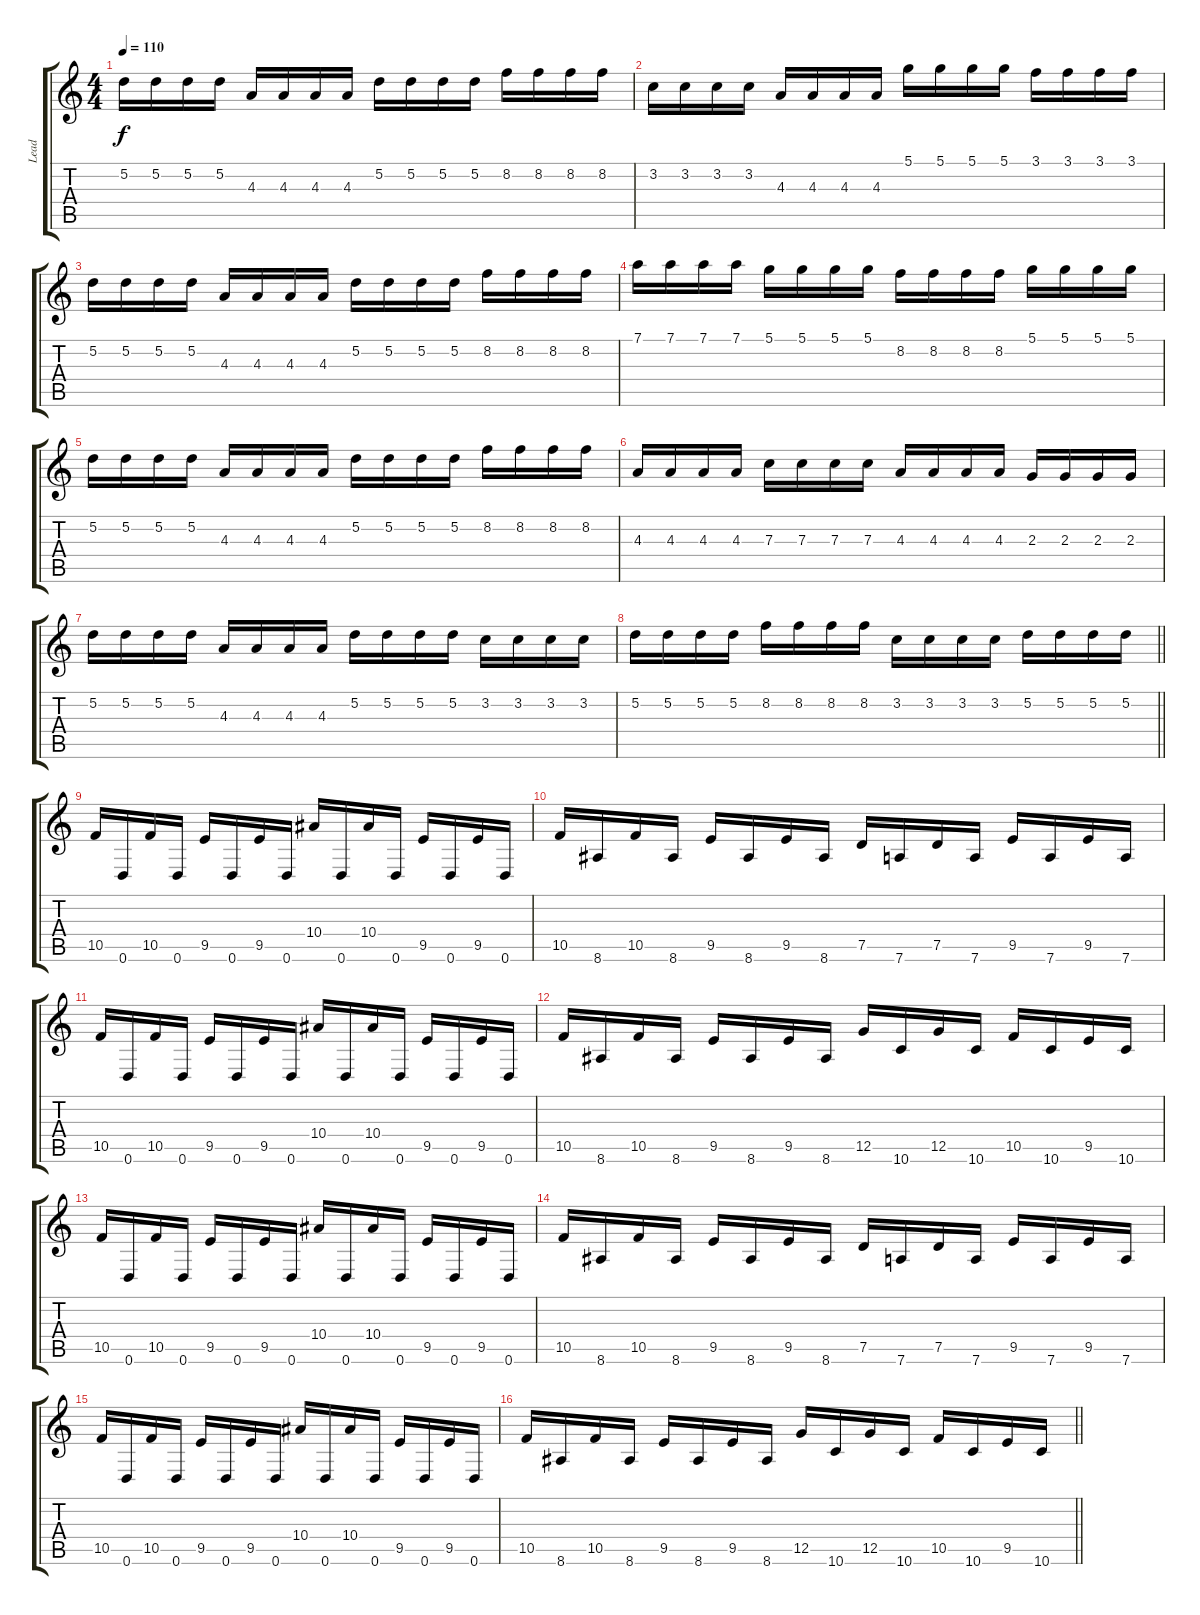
\track ("Lead" "Lead") {instrument distortionguitar}
\staff {score tabs}
\tuning (D4 A3 F3 C3 G2 D2) {hide}
\ts (4 4)
\section ("" "")
\tempo 110
\clef g2
\ks c
5.2.16{dy f} 5.2.16 5.2.16 5.2.16 4.3.16 4.3.16 4.3.16 4.3.16 5.2.16 5.2.16 5.2.16 5.2.16 8.2.16 8.2.16 8.2.16 8.2.16 |
3.2.16 3.2.16 3.2.16 3.2.16 4.3.16 4.3.16 4.3.16 4.3.16 5.1.16 5.1.16 5.1.16 5.1.16 3.1.16 3.1.16 3.1.16 3.1.16 |
5.2.16 5.2.16 5.2.16 5.2.16 4.3.16 4.3.16 4.3.16 4.3.16 5.2.16 5.2.16 5.2.16 5.2.16 8.2.16 8.2.16 8.2.16 8.2.16 |
7.1.16 7.1.16 7.1.16 7.1.16 5.1.16 5.1.16 5.1.16 5.1.16 8.2.16 8.2.16 8.2.16 8.2.16 5.1.16 5.1.16 5.1.16 5.1.16 |
5.2.16 5.2.16 5.2.16 5.2.16 4.3.16 4.3.16 4.3.16 4.3.16 5.2.16 5.2.16 5.2.16 5.2.16 8.2.16 8.2.16 8.2.16 8.2.16 |
4.3.16 4.3.16 4.3.16 4.3.16 7.3.16 7.3.16 7.3.16 7.3.16 4.3.16 4.3.16 4.3.16 4.3.16 2.3.16 2.3.16 2.3.16 2.3.16 |
5.2.16 5.2.16 5.2.16 5.2.16 4.3.16 4.3.16 4.3.16 4.3.16 5.2.16 5.2.16 5.2.16 5.2.16 3.2.16 3.2.16 3.2.16 3.2.16 |
\barLineRight lightlight
5.2.16 5.2.16 5.2.16 5.2.16 8.2.16 8.2.16 8.2.16 8.2.16 3.2.16 3.2.16 3.2.16 3.2.16 5.2.16 5.2.16 5.2.16 5.2.16 |
\section ("" "")
10.5.16 0.6.16 10.5.16 0.6.16 9.5.16 0.6.16 9.5.16 0.6.16 10.4.16 0.6.16 10.4.16 0.6.16 9.5.16 0.6.16 9.5.16 0.6.16 |
10.5.16 8.6.16 10.5.16 8.6.16 9.5.16 8.6.16 9.5.16 8.6.16 7.5.16 7.6.16 7.5.16 7.6.16 9.5.16 7.6.16 9.5.16 7.6.16 |
10.5.16 0.6.16 10.5.16 0.6.16 9.5.16 0.6.16 9.5.16 0.6.16 10.4.16 0.6.16 10.4.16 0.6.16 9.5.16 0.6.16 9.5.16 0.6.16 |
10.5.16 8.6.16 10.5.16 8.6.16 9.5.16 8.6.16 9.5.16 8.6.16 12.5.16 10.6.16 12.5.16 10.6.16 10.5.16 10.6.16 9.5.16 10.6.16 |
10.5.16 0.6.16 10.5.16 0.6.16 9.5.16 0.6.16 9.5.16 0.6.16 10.4.16 0.6.16 10.4.16 0.6.16 9.5.16 0.6.16 9.5.16 0.6.16 |
10.5.16 8.6.16 10.5.16 8.6.16 9.5.16 8.6.16 9.5.16 8.6.16 7.5.16 7.6.16 7.5.16 7.6.16 9.5.16 7.6.16 9.5.16 7.6.16 |
10.5.16 0.6.16 10.5.16 0.6.16 9.5.16 0.6.16 9.5.16 0.6.16 10.4.16 0.6.16 10.4.16 0.6.16 9.5.16 0.6.16 9.5.16 0.6.16 |
\barLineRight lightlight
10.5.16 8.6.16 10.5.16 8.6.16 9.5.16 8.6.16 9.5.16 8.6.16 12.5.16 10.6.16 12.5.16 10.6.16 10.5.16 10.6.16 9.5.16 10.6.16
